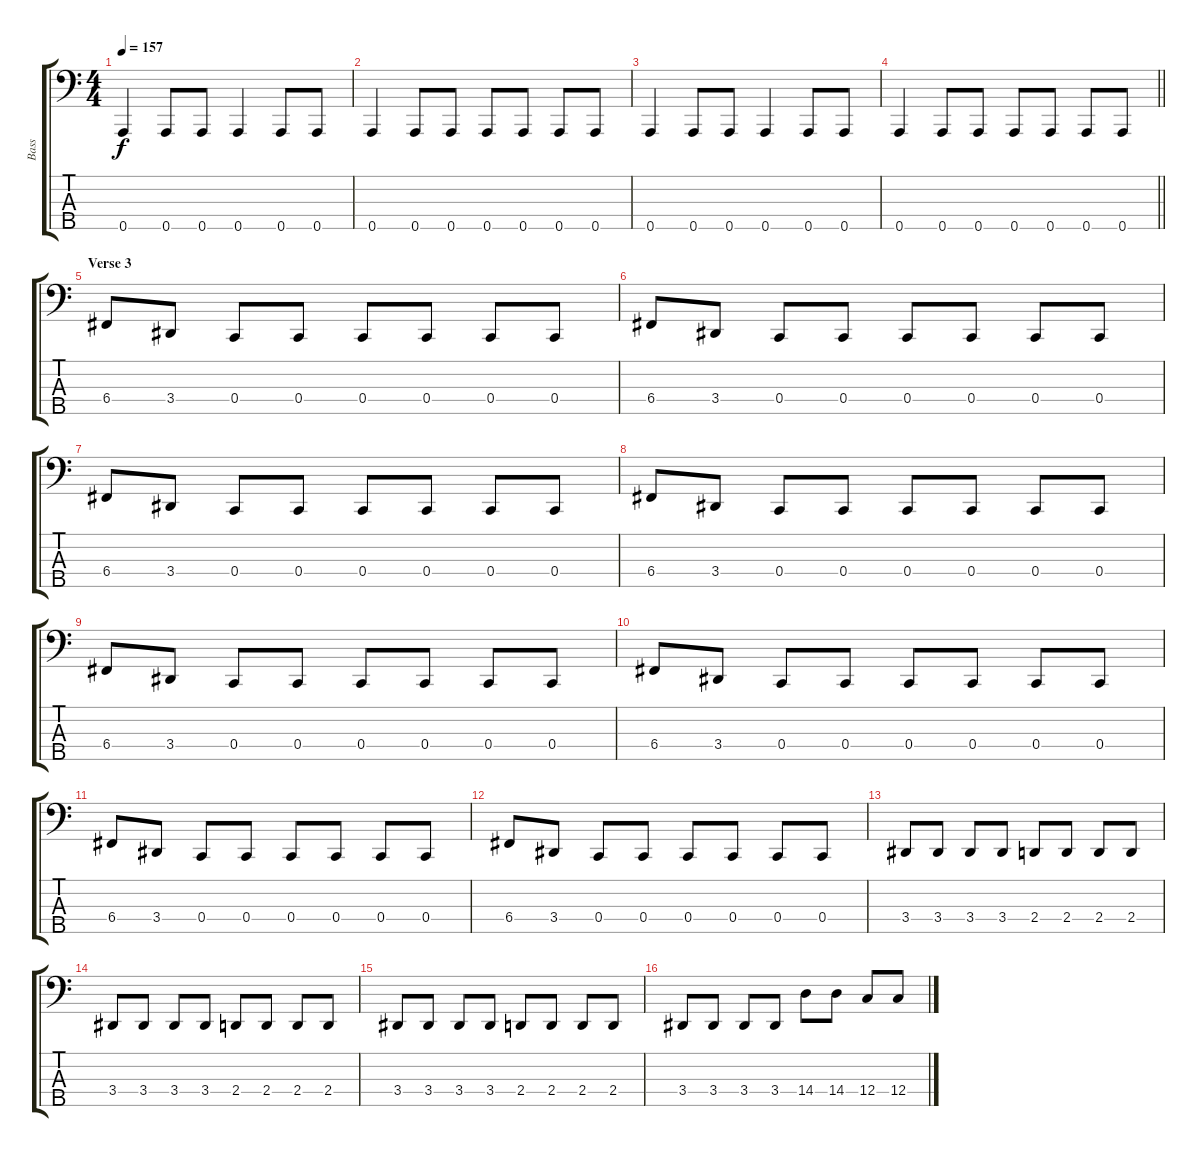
\track ("Bass" "Bass") {instrument electricbasspick}
\staff {score tabs}
\tuning (F2 C2 G1 C1 A0) {hide}
\ts (4 4)
\tempo 157
\clef f4
\ks c
0.5.4{dy f} 0.5.8 0.5.8 0.5.4 0.5.8 0.5.8 |
0.5.4 0.5.8 0.5.8 0.5.8 0.5.8 0.5.8 0.5.8 |
0.5.4 0.5.8 0.5.8 0.5.4 0.5.8 0.5.8 |
\barLineRight lightlight
0.5.4 0.5.8 0.5.8 0.5.8 0.5.8 0.5.8 0.5.8 |
\section ("" "Verse 3")
6.4.8 3.4.8 0.4.8 0.4.8 0.4.8 0.4.8 0.4.8 0.4.8 |
6.4.8 3.4.8 0.4.8 0.4.8 0.4.8 0.4.8 0.4.8 0.4.8 |
6.4.8 3.4.8 0.4.8 0.4.8 0.4.8 0.4.8 0.4.8 0.4.8 |
6.4.8 3.4.8 0.4.8 0.4.8 0.4.8 0.4.8 0.4.8 0.4.8 |
6.4.8 3.4.8 0.4.8 0.4.8 0.4.8 0.4.8 0.4.8 0.4.8 |
6.4.8 3.4.8 0.4.8 0.4.8 0.4.8 0.4.8 0.4.8 0.4.8 |
6.4.8 3.4.8 0.4.8 0.4.8 0.4.8 0.4.8 0.4.8 0.4.8 |
6.4.8 3.4.8 0.4.8 0.4.8 0.4.8 0.4.8 0.4.8 0.4.8 |
3.4.8 3.4.8 3.4.8 3.4.8 2.4.8 2.4.8 2.4.8 2.4.8 |
3.4.8 3.4.8 3.4.8 3.4.8 2.4.8 2.4.8 2.4.8 2.4.8 |
3.4.8 3.4.8 3.4.8 3.4.8 2.4.8 2.4.8 2.4.8 2.4.8 |
3.4.8 3.4.8 3.4.8 3.4.8 14.4.8 14.4.8 12.4.8 12.4.8
